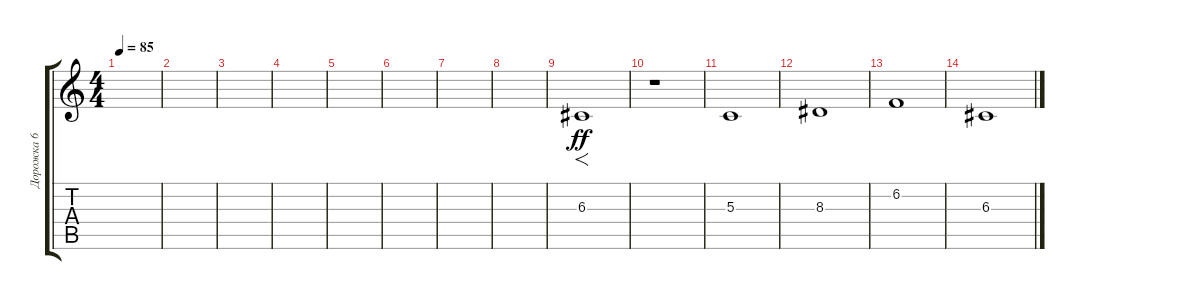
\track ("Дорожка 6" "Дорожка 6") {instrument stringensemble1}
\staff {score tabs}
\tuning (E4 B3 G3 D3 A2 E2) {hide}
\ts (4 4)
\tempo 85
\clef g2
\ks c
|
|
|
|
|
|
|
|
6.3.1{f dy ff} |
r.1 |
5.3.1 |
8.3.1 |
6.2.1 |
6.3.1
